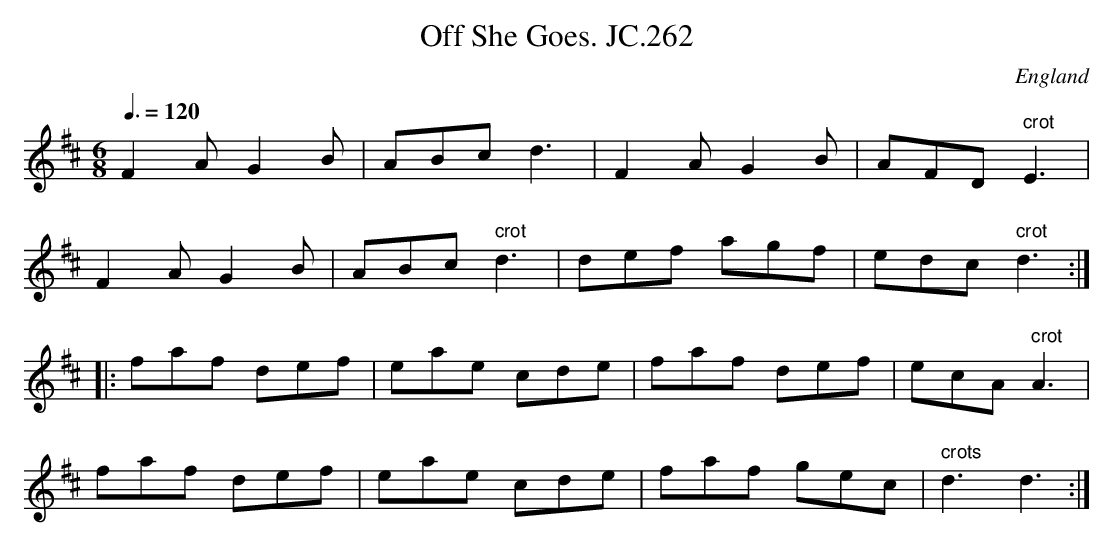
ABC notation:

X:1
T:Off She Goes. JC.262
O:England
M:6/8
L:1/8
Q:3/8=120
K:D major
F2AG2B|\
ABcd3|F2AG2B|AFD" crot"E3|!
F2AG2B|ABc" crot"d3|def agf|edc" crot"d3:||:!
faf def|eae cde|faf def|ecA" crot"A3|!
faf def|eae cde|faf gec|" crots"d3d3:|
